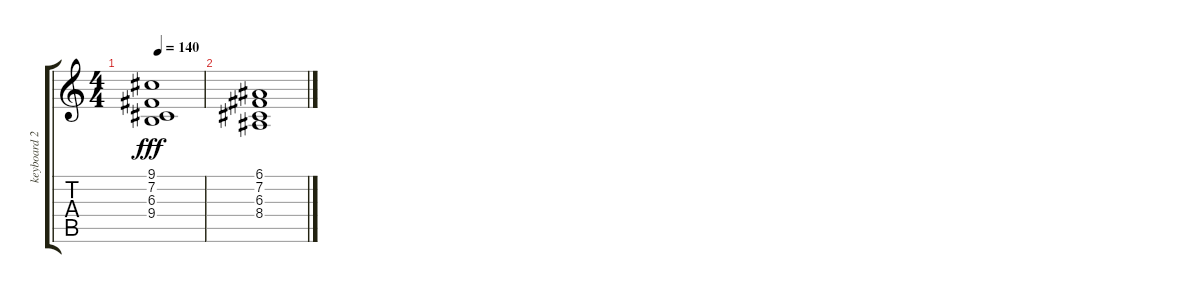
\track ("keyboard 2" "keyboard 2") {instrument pad4choir}
\staff {score tabs}
\tuning (E4 B3 G3 D3 A2 D2) {hide}
\ts (4 4)
\tempo 140
\clef g2
\ks c
(9.1 7.2 6.3 9.4).1{dy fff} |
(6.1 7.2 6.3 8.4).1
